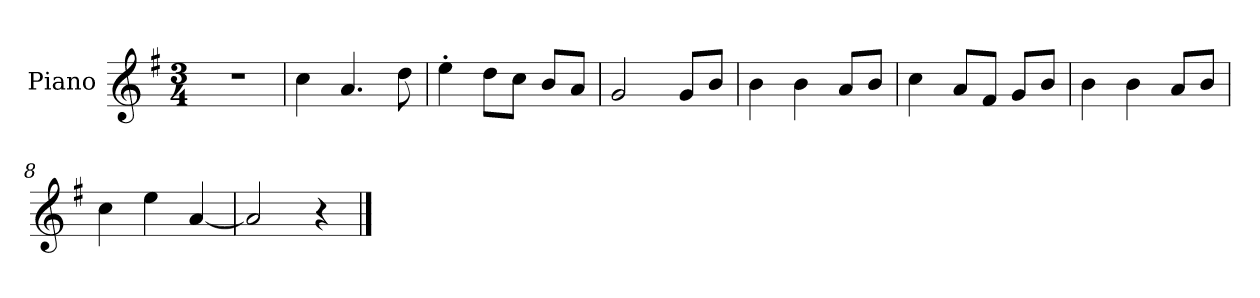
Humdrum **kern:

**kern
*part1
*staff1
*I"Piano
*I'P-no
*clefG2
*k[f#]
*M3/4
*MM174
=1
2.r
=2
4cc\
4.a/
8dd\
=3
4ee'\
8dd\L
8cc\J
8b/L
8a/J
=4
2g/
8g/L
8b/J
=5
4b\
4b\
8a/L
8b/J
=6
4cc\
8a/L
8f#/J
8g/L
8b/J
=7
4b\
4b\
8a/L
8b/J
=8
4cc\
4ee\
[4a/
=9
2a/]
4r
==
*-
